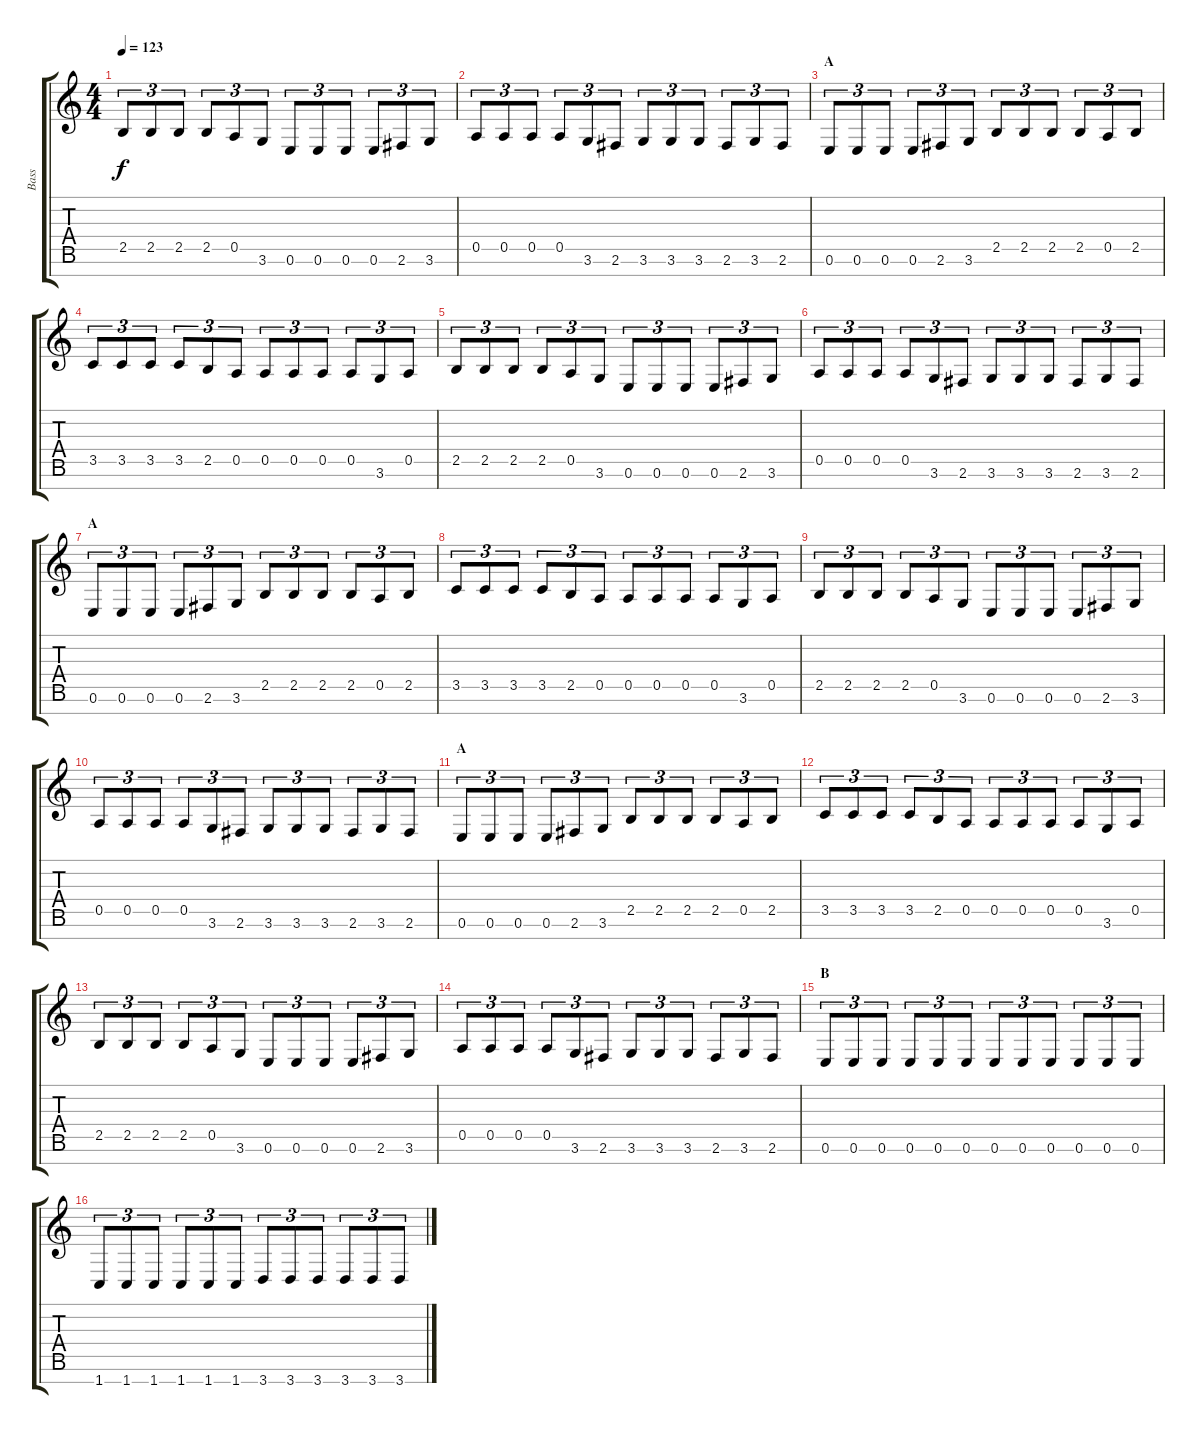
\track ("Bass" "Bass") {instrument electricbasspick}
\staff {score tabs}
\tuning (E4 B3 G3 D3 A2 E2 B1) {hide}
\ts (4 4)
\tempo 123
\clef g2
\ks c
2.5.8{tu (3 2) dy f} 2.5.8{tu (3 2)} 2.5.8{tu (3 2)} 2.5.8{tu (3 2)} 0.5.8{tu (3 2)} 3.6.8{tu (3 2)} 0.6.8{tu (3 2)} 0.6.8{tu (3 2)} 0.6.8{tu (3 2)} 0.6.8{tu (3 2)} 2.6.8{tu (3 2)} 3.6.8{tu (3 2)} |
0.5.8{tu (3 2)} 0.5.8{tu (3 2)} 0.5.8{tu (3 2)} 0.5.8{tu (3 2)} 3.6.8{tu (3 2)} 2.6.8{tu (3 2)} 3.6.8{tu (3 2)} 3.6.8{tu (3 2)} 3.6.8{tu (3 2)} 2.6.8{tu (3 2)} 3.6.8{tu (3 2)} 2.6.8{tu (3 2)} |
\section ("" "A")
0.6.8{tu (3 2)} 0.6.8{tu (3 2)} 0.6.8{tu (3 2)} 0.6.8{tu (3 2)} 2.6.8{tu (3 2)} 3.6.8{tu (3 2)} 2.5.8{tu (3 2)} 2.5.8{tu (3 2)} 2.5.8{tu (3 2)} 2.5.8{tu (3 2)} 0.5.8{tu (3 2)} 2.5.8{tu (3 2)} |
3.5.8{tu (3 2)} 3.5.8{tu (3 2)} 3.5.8{tu (3 2)} 3.5.8{tu (3 2)} 2.5.8{tu (3 2)} 0.5.8{tu (3 2)} 0.5.8{tu (3 2)} 0.5.8{tu (3 2)} 0.5.8{tu (3 2)} 0.5.8{tu (3 2)} 3.6.8{tu (3 2)} 0.5.8{tu (3 2)} |
2.5.8{tu (3 2)} 2.5.8{tu (3 2)} 2.5.8{tu (3 2)} 2.5.8{tu (3 2)} 0.5.8{tu (3 2)} 3.6.8{tu (3 2)} 0.6.8{tu (3 2)} 0.6.8{tu (3 2)} 0.6.8{tu (3 2)} 0.6.8{tu (3 2)} 2.6.8{tu (3 2)} 3.6.8{tu (3 2)} |
0.5.8{tu (3 2)} 0.5.8{tu (3 2)} 0.5.8{tu (3 2)} 0.5.8{tu (3 2)} 3.6.8{tu (3 2)} 2.6.8{tu (3 2)} 3.6.8{tu (3 2)} 3.6.8{tu (3 2)} 3.6.8{tu (3 2)} 2.6.8{tu (3 2)} 3.6.8{tu (3 2)} 2.6.8{tu (3 2)} |
\section ("" "A")
0.6.8{tu (3 2)} 0.6.8{tu (3 2)} 0.6.8{tu (3 2)} 0.6.8{tu (3 2)} 2.6.8{tu (3 2)} 3.6.8{tu (3 2)} 2.5.8{tu (3 2)} 2.5.8{tu (3 2)} 2.5.8{tu (3 2)} 2.5.8{tu (3 2)} 0.5.8{tu (3 2)} 2.5.8{tu (3 2)} |
3.5.8{tu (3 2)} 3.5.8{tu (3 2)} 3.5.8{tu (3 2)} 3.5.8{tu (3 2)} 2.5.8{tu (3 2)} 0.5.8{tu (3 2)} 0.5.8{tu (3 2)} 0.5.8{tu (3 2)} 0.5.8{tu (3 2)} 0.5.8{tu (3 2)} 3.6.8{tu (3 2)} 0.5.8{tu (3 2)} |
2.5.8{tu (3 2)} 2.5.8{tu (3 2)} 2.5.8{tu (3 2)} 2.5.8{tu (3 2)} 0.5.8{tu (3 2)} 3.6.8{tu (3 2)} 0.6.8{tu (3 2)} 0.6.8{tu (3 2)} 0.6.8{tu (3 2)} 0.6.8{tu (3 2)} 2.6.8{tu (3 2)} 3.6.8{tu (3 2)} |
0.5.8{tu (3 2)} 0.5.8{tu (3 2)} 0.5.8{tu (3 2)} 0.5.8{tu (3 2)} 3.6.8{tu (3 2)} 2.6.8{tu (3 2)} 3.6.8{tu (3 2)} 3.6.8{tu (3 2)} 3.6.8{tu (3 2)} 2.6.8{tu (3 2)} 3.6.8{tu (3 2)} 2.6.8{tu (3 2)} |
\section ("" "A")
0.6.8{tu (3 2)} 0.6.8{tu (3 2)} 0.6.8{tu (3 2)} 0.6.8{tu (3 2)} 2.6.8{tu (3 2)} 3.6.8{tu (3 2)} 2.5.8{tu (3 2)} 2.5.8{tu (3 2)} 2.5.8{tu (3 2)} 2.5.8{tu (3 2)} 0.5.8{tu (3 2)} 2.5.8{tu (3 2)} |
3.5.8{tu (3 2)} 3.5.8{tu (3 2)} 3.5.8{tu (3 2)} 3.5.8{tu (3 2)} 2.5.8{tu (3 2)} 0.5.8{tu (3 2)} 0.5.8{tu (3 2)} 0.5.8{tu (3 2)} 0.5.8{tu (3 2)} 0.5.8{tu (3 2)} 3.6.8{tu (3 2)} 0.5.8{tu (3 2)} |
2.5.8{tu (3 2)} 2.5.8{tu (3 2)} 2.5.8{tu (3 2)} 2.5.8{tu (3 2)} 0.5.8{tu (3 2)} 3.6.8{tu (3 2)} 0.6.8{tu (3 2)} 0.6.8{tu (3 2)} 0.6.8{tu (3 2)} 0.6.8{tu (3 2)} 2.6.8{tu (3 2)} 3.6.8{tu (3 2)} |
0.5.8{tu (3 2)} 0.5.8{tu (3 2)} 0.5.8{tu (3 2)} 0.5.8{tu (3 2)} 3.6.8{tu (3 2)} 2.6.8{tu (3 2)} 3.6.8{tu (3 2)} 3.6.8{tu (3 2)} 3.6.8{tu (3 2)} 2.6.8{tu (3 2)} 3.6.8{tu (3 2)} 2.6.8{tu (3 2)} |
\section ("" "B")
0.6.8{tu (3 2)} 0.6.8{tu (3 2)} 0.6.8{tu (3 2)} 0.6.8{tu (3 2)} 0.6.8{tu (3 2)} 0.6.8{tu (3 2)} 0.6.8{tu (3 2)} 0.6.8{tu (3 2)} 0.6.8{tu (3 2)} 0.6.8{tu (3 2)} 0.6.8{tu (3 2)} 0.6.8{tu (3 2)} |
1.7.8{tu (3 2)} 1.7.8{tu (3 2)} 1.7.8{tu (3 2)} 1.7.8{tu (3 2)} 1.7.8{tu (3 2)} 1.7.8{tu (3 2)} 3.7.8{tu (3 2)} 3.7.8{tu (3 2)} 3.7.8{tu (3 2)} 3.7.8{tu (3 2)} 3.7.8{tu (3 2)} 3.7.8{tu (3 2)}
